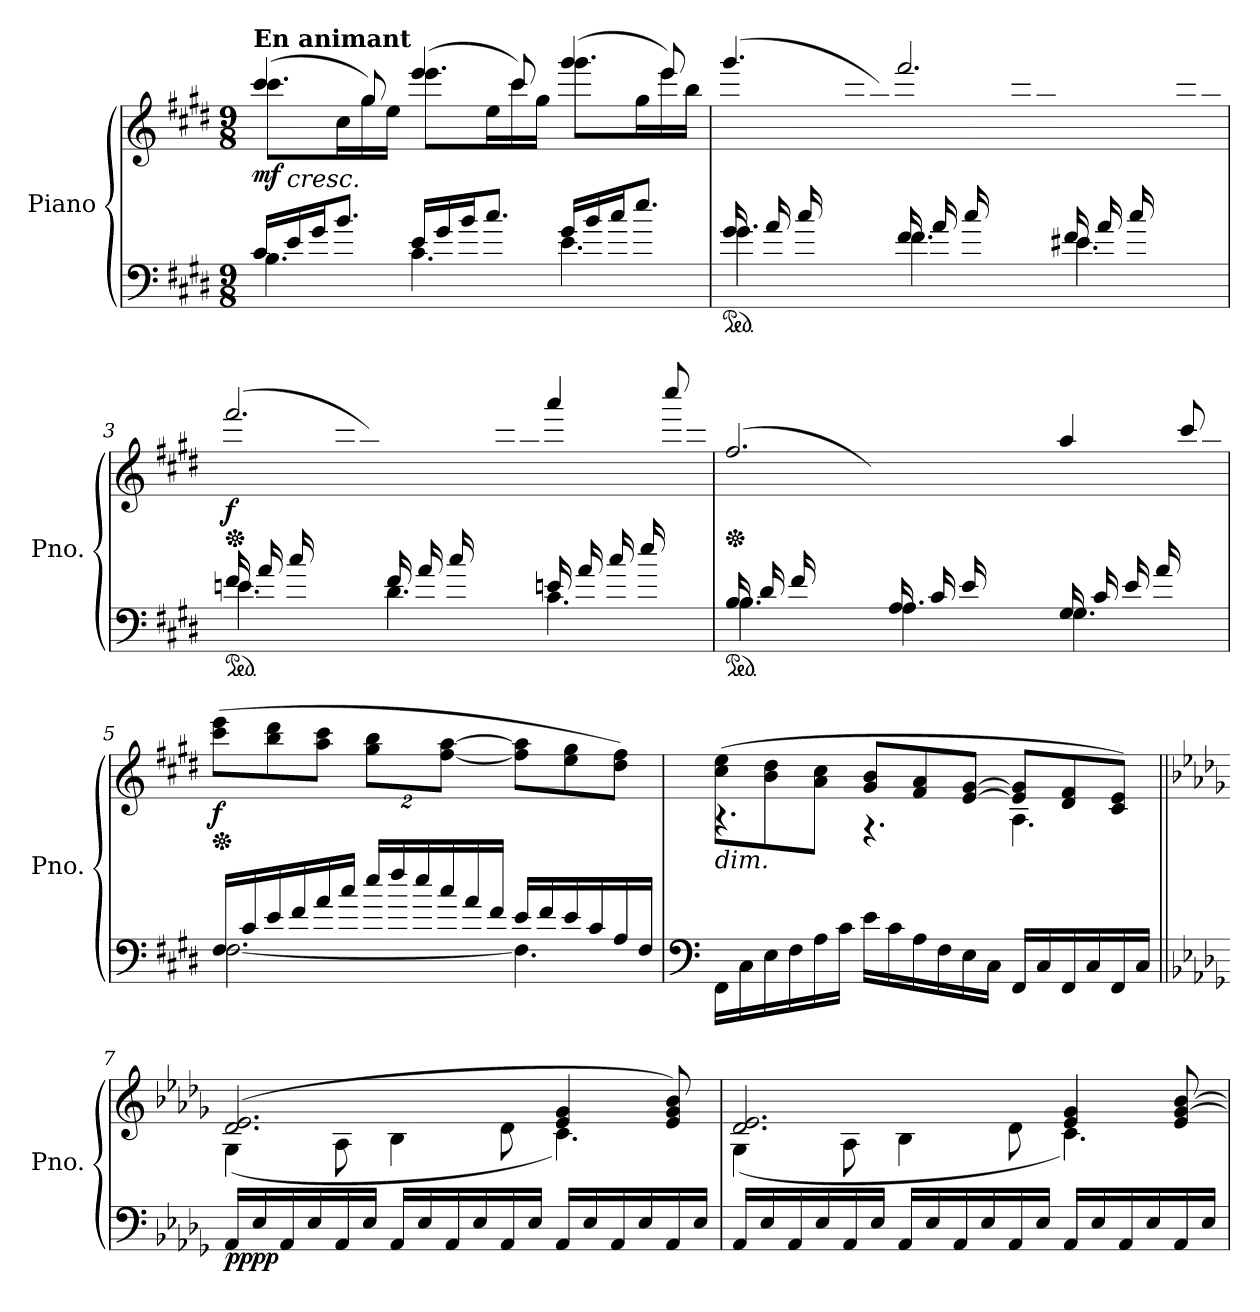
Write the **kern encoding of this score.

**kern	**kern	**dynam
*part1	*part1	*part1
*staff2	*staff1	*staff1/2
*I"Piano	*	*
*I'Pno.	*	*
*clefF4	*clefG2	*
*k[f#c#g#d#]	*k[f#c#g#d#]	*
*M9/8	*M9/8	*
=1	=1	=1
*^	*^	*
!	!	!LO:TX:a:B:t=En animant	!	!
!	!	!	!LO:N:head=solid	!LO:DY:b
16c#/LL	4.B\	(>4ccc#/	8.ccc#\L	mf
!LO:TX:a:i:t=cresc.	!	!	!	!
16e/	.	.	.	.
16g#/J	.	.	.	.
8.b/J	.	.	16cc#\L	.
.	.	8gg#/)	16gg#\	.
.	.	.	16ee\JJ	.
!	!	!	!LO:N:head=solid	!
16e/LL	4.c#\	(>4eee/	8.eee\L	.
16g#/	.	.	.	.
16b/J	.	.	.	.
8.cc#/J	.	.	16ee\L	.
.	.	8ccc#/)	16ccc#\	.
.	.	.	16gg#\JJ	.
!	!	!	!LO:N:head=solid	!
16g#/LL	4.e\	(>4ggg#/	8.ggg#\L	.
16b/	.	.	.	.
16cc#/J	.	.	.	.
8.ee/J	.	.	16gg#\L	.
.	.	8eee/)	16eee\	.
.	.	.	16bb\JJ	.
!!LO:LB:g=z	!!
=2	=2	=2	=2	=2
*ped	*	*	*	*
!	!LO:N:head=solid	!	!	!
(<16g#/LL	4.g#\	(>4.ggg#/	8.ryy	.
16a/	.	.	.	.
16cc#/	.	.	.	.
8.ryy	.	.	16gg#\	.
.	.	.	16ccc#\	.
.	.	.	16aa\JJ)	.
!	!LO:N:head=solid	!	!	!
(<16f#/LL	4.f#\	2.fff#/)	8.ryy	.
16a/	.	.	.	.
16cc#/	.	.	.	.
8.ryy	.	.	16ff#\	.
.	.	.	16ccc#\	.
.	.	.	16aa\JJ)	.
!	!LO:N:head=solid	!	!	!
(<16f#/LL	4.e#X\	.	8.ryy	.
16a/	.	.	.	.
16cc#/	.	.	.	.
8.ryy	.	.	16ff#\	.
.	.	.	16ccc#\	.
.	.	.	16aa\JJ)	.
!!LO:LB:g=z	!!
=3	=3	=3	=3	=3
*ped	*	*	*	*
*	*	*Xped	*	*
!	!	!	!	!LO:DY:b
(<16f#/LL	4.en\	(>2.fff#/	8.ryy	f
16a/	.	.	.	.
16cc#/	.	.	.	.
8.ryy	.	.	16ff#\	.
.	.	.	16ccc#\	.
.	.	.	16aa\JJ)	.
(<16f#/LL	4.d#\	.	8.ryy	.
16a/	.	.	.	.
16cc#/	.	.	.	.
8.ryy	.	.	16ff#\	.
.	.	.	16ccc#\	.
.	.	.	16aa\JJ)	.
(<16en/LL	4.c#\	4aaa/	4ryy	.
16a/	.	.	.	.
16cc#/	.	.	.	.
16ee/	.	.	.	.
8ryy	.	8cccc#/)	16cccc#\	.
.	.	.	16ccc#\JJ)	.
=4	=4	=4	=4	=4
*ped	*	*	*	*
!	!LO:N:head=solid	!	!	!
*	*	*Xped	*	*
(<16B/LL	4.B\	(>2.ff#/	8.ryy	.
16d#/	.	.	.	.
16f#/	.	.	.	.
8.ryy	.	.	16f#\	.
.	.	.	16cc#\	.
.	.	.	16a\JJ)	.
!	!LO:N:head=solid	!	!	!
(<16A/LL	4.A\	.	8.ryy	.
16c#/	.	.	.	.
16e/	.	.	.	.
8.ryy	.	.	16f#\	.
.	.	.	16cc#\	.
.	.	.	16a\JJ)	.
!	!LO:N:head=solid	!	!	!
(<16G#/LL	4.G#\	4aa/	4ryy	.
16c#/	.	.	.	.
16e/	.	.	.	.
16a/	.	.	.	.
8ryy	.	8ccc#/)	16ee\	.
.	.	.	16aa\JJ)	.
*	*	*v	*v	*
!!LO:LB:g=z
=5	=5	=5	=5
*	*	*Xped	*
*	*	*^	*
!	!	!	!	!LO:DY:b
*	*	*v	*v	*
16F#/LL	[2.F#\	(>8ccc#\ 8eee\L	f
16c#/	.	.	.
16e/	.	8bb\ 8ddd#\	.
16f#/	.	.	.
16a/	.	8aa\ 8ccc#\J	.
16cc#/JJ	.	.	.
*	*	*Xbrackettup	*
16ee/LL	.	16%3gg#\ 16%3bb\L	.
16ff#/	.	.	.
16ee/	.	.	.
16cc#/	.	[16%3ff#\ [16%3aa\J	.
16a/	.	.	.
16f#/JJ	.	.	.
16e/LL	4.F#\]	8ff#\] 8aa\]L	.
16f#/	.	.	.
16e/	.	8ee\ 8gg#\	.
16c#/	.	.	.
16A/	.	8dd#\ 8ff#\J)	.
16F#/JJ	.	.	.
*v	*v	*	*
!!LO:PB:g=z
=6	=6	=6
*clefF4	*	*
*	*^	*
!	!LO:TX:b:i:t=dim.	!	!
16FF#\LL	(>8cc#\ 8ee\L	4.r	.
16C#\	.	.	.
16E\	8b\ 8dd#\	.	.
16F#\	.	.	.
16A\	8a\ 8cc#\J	.	.
16c#\JJ	.	.	.
16e\LL	8g#/ 8b/L	4.r	.
16c#\	.	.	.
16A\	8f#/ 8a/	.	.
16F#\	.	.	.
16E\	[8e/ [8g#/J	.	.
16C#\JJ	.	.	.
16FF#/LL	8e/] 8g#/]L	4.A\	.
16C#/	.	.	.
16FF#/	8d#/ 8f#/	.	.
16C#/	.	.	.
16FF#/	8c#/ 8e/J)	.	.
16C#/JJ	.	.	.
!!LO:LB:g=z	!!
=7||	=7||	=7||	=7||
*k[b-e-a-d-g-]	*k[b-e-a-d-g-]	*	*
!	!	!	!LO:DY:b=2
!	!	!	!LO:DY:n=1:b
16AA-/LL	(>2.d-/ 2.e-/	(<4G-\	pp pp
16E-/	.	.	.
16AA-/	.	.	.
16E-/	.	.	.
16AA-/	.	8A-\	.
16E-/JJ	.	.	.
16AA-/LL	.	4B-\	.
16E-/	.	.	.
16AA-/	.	.	.
16E-/	.	.	.
16AA-/	.	8d-\	.
16E-/JJ	.	.	.
16AA-/LL	4e-/ 4g-/	4.c\)	.
16E-/	.	.	.
16AA-/	.	.	.
16E-/	.	.	.
16AA-/	8e-/ 8g-/ 8b-/)	.	.
16E-/JJ	.	.	.
=8	=8	=8	=8
16AA-/LL	2.d-/ 2.e-/	(<4G-\	.
16E-/	.	.	.
16AA-/	.	.	.
16E-/	.	.	.
16AA-/	.	8A-\	.
16E-/JJ	.	.	.
16AA-/LL	.	4B-\	.
16E-/	.	.	.
16AA-/	.	.	.
16E-/	.	.	.
16AA-/	.	8d-\	.
16E-/JJ	.	.	.
16AA-/LL	4e-/ 4g-/	4.c\)	.
16E-/	.	.	.
16AA-/	.	.	.
16E-/	.	.	.
16AA-/	8e-/ [8g-/ [8b-/	.	.
16E-/JJ	.	.	.
*	*v	*v	*
=	=	=
*-	*-	*-
